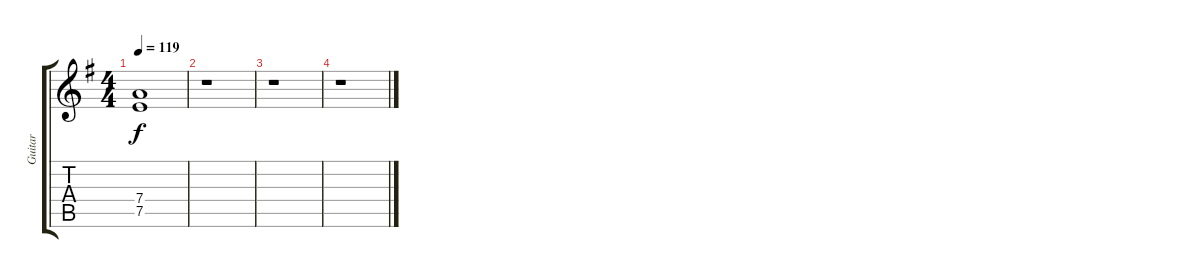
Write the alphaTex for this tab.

\track ("Guitar" "Guitar") {instrument distortionguitar}
\staff {score tabs}
\tuning (E4 B3 G3 D3 A2 E2) {hide}
\ts (4 4)
\tempo 119
\clef g2
\ks g
(7.4 7.5).1{dy f} |
r.1 |
r.1 |
r.1
